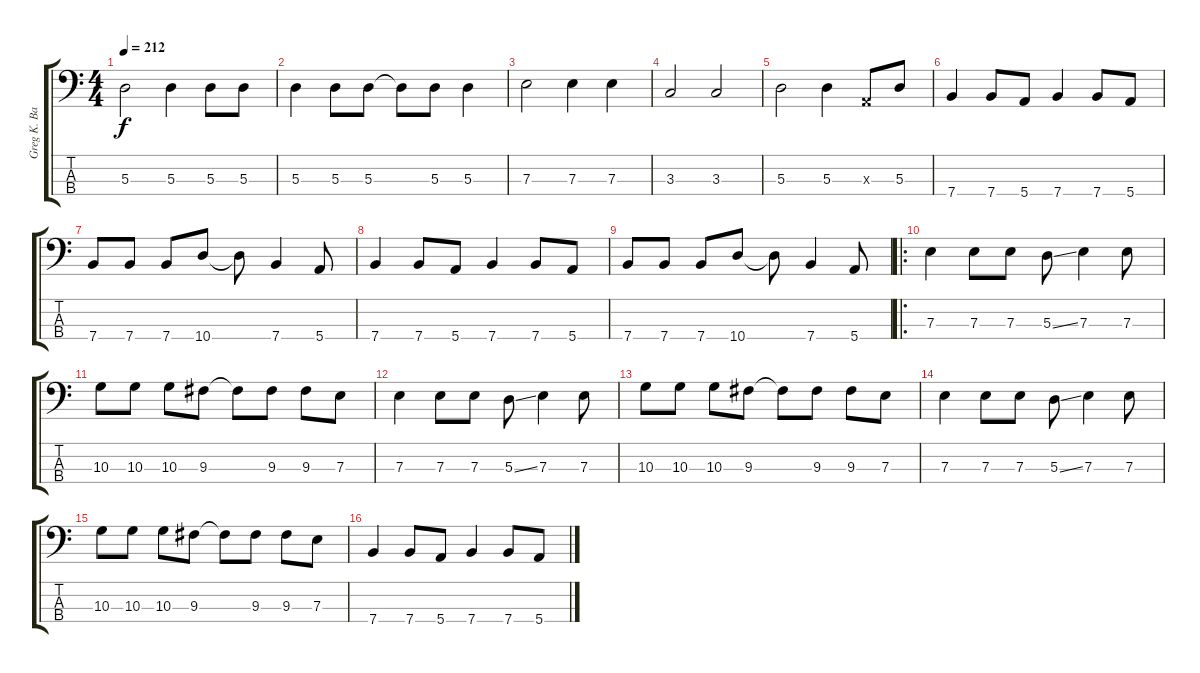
\track ("Greg K. Bass" "Greg K. Ba") {instrument electricbasspick}
\staff {score tabs}
\tuning (G2 D2 A1 E1) {hide}
\ts (4 4)
\tempo 212
\clef f4
\ks c
5.3.2{dy f} 5.3.4 5.3.8 5.3.8 |
5.3.4 5.3.8 5.3.8 5.3{t}.8 5.3.8 5.3.4 |
7.3.2 7.3.4 7.3.4 |
3.3.2 3.3.2 |
5.3.2 5.3.4 0.3{x}.8 5.3.8 |
7.4.4 7.4.8 5.4.8 7.4.4 7.4.8 5.4.8 |
7.4.8 7.4.8 7.4.8 10.4.8 10.4{t}.8 7.4.4 5.4.8 |
7.4.4 7.4.8 5.4.8 7.4.4 7.4.8 5.4.8 |
7.4.8 7.4.8 7.4.8 10.4.8 10.4{t}.8 7.4.4 5.4.8 |
\ro
7.3.4 7.3.8 7.3.8 5.3{ss}.8 7.3.4 7.3.8 |
10.3.8 10.3.8 10.3.8 9.3.8 9.3{t}.8 9.3.8 9.3.8 7.3.8 |
7.3.4 7.3.8 7.3.8 5.3{ss}.8 7.3.4 7.3.8 |
10.3.8 10.3.8 10.3.8 9.3.8 9.3{t}.8 9.3.8 9.3.8 7.3.8 |
7.3.4 7.3.8 7.3.8 5.3{ss}.8 7.3.4 7.3.8 |
10.3.8 10.3.8 10.3.8 9.3.8 9.3{t}.8 9.3.8 9.3.8 7.3.8 |
7.4.4 7.4.8 5.4.8 7.4.4 7.4.8 5.4.8
